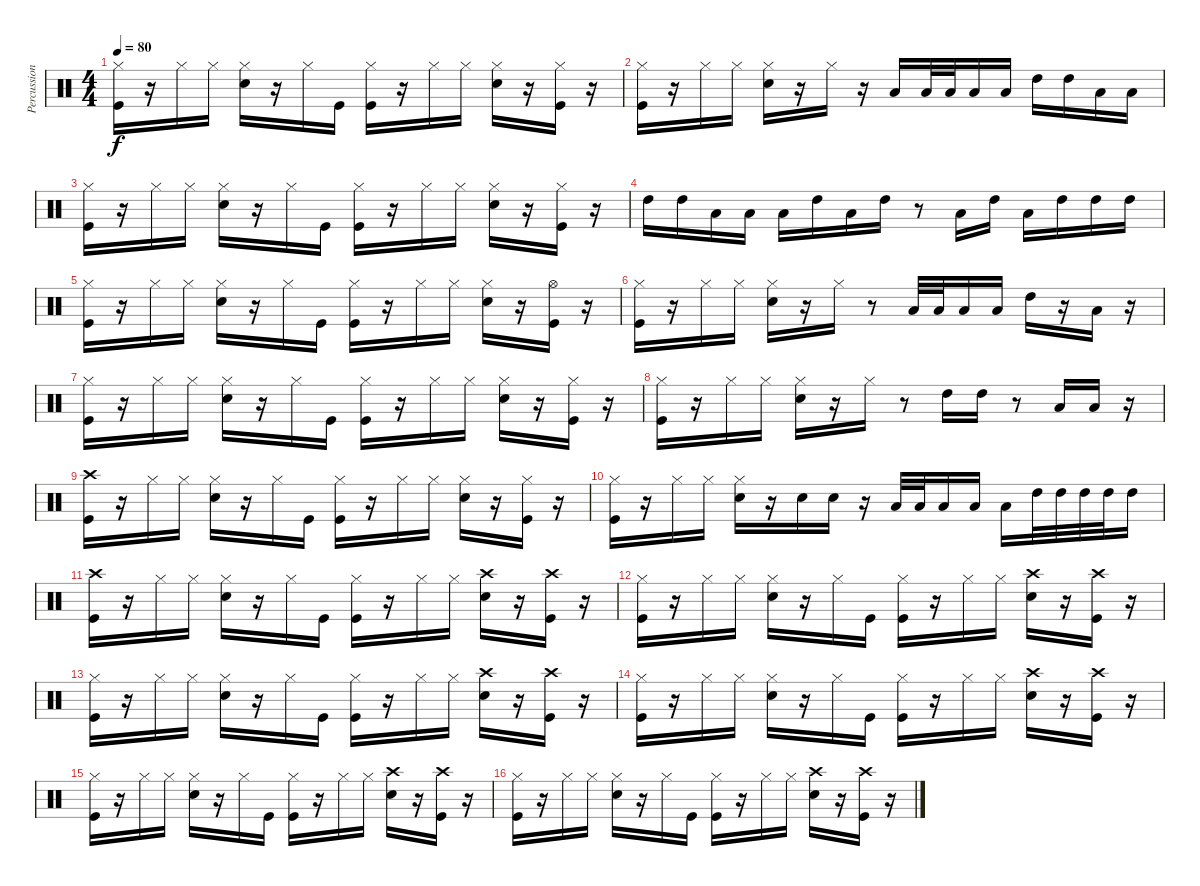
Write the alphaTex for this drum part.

\track ("Percussion" "Percussion") {instrument percussion}
\staff {score}
\articulation defaults
\ts (4 4)
\tempo 80
\clef neutral
\ks c
("Kick (hit)" "Hi-Hat (closed)").16{dy f} r.16 "Hi-Hat (closed)".16 "Hi-Hat (closed)".16 ("Snare (hit) 2" "Hi-Hat (closed)").16 r.16 "Hi-Hat (closed)".16 "Kick (hit)".16 ("Kick (hit)" "Hi-Hat (closed)").16 r.16 "Hi-Hat (closed)".16 "Hi-Hat (closed)".16 ("Snare (hit) 2" "Hi-Hat (closed)").16 r.16 ("Kick (hit)" "Hi-Hat (closed)").16 r.16 |
("Kick (hit)" "Hi-Hat (closed)").16 r.16 "Hi-Hat (closed)".16 "Hi-Hat (closed)".16 ("Snare (hit) 2" "Hi-Hat (closed)").16 r.16 "Hi-Hat (closed)".16 r.16 "Low Floor Tom (hit)".16 "Low Floor Tom (hit)".32 "Low Floor Tom (hit)".32 "Low Floor Tom (hit)".16 "Low Floor Tom (hit)".16 "High Tom (hit)".16 "High Tom (hit)".16 "Low Floor Tom (hit)".16 "Low Floor Tom (hit)".16 |
("Kick (hit)" "Hi-Hat (closed)").16 r.16 "Hi-Hat (closed)".16 "Hi-Hat (closed)".16 ("Snare (hit) 2" "Hi-Hat (closed)").16 r.16 "Hi-Hat (closed)".16 "Kick (hit)".16 ("Kick (hit)" "Hi-Hat (closed)").16 r.16 "Hi-Hat (closed)".16 "Hi-Hat (closed)".16 ("Snare (hit) 2" "Hi-Hat (closed)").16 r.16 ("Kick (hit)" "Hi-Hat (closed)").16 r.16 |
"High Tom (hit)".16 "High Tom (hit)".16 "Low Tom (hit)".16 "Low Floor Tom (hit)".16 "Low Floor Tom (hit)".16 "High Tom (hit)".16 "Low Floor Tom (hit)".16 "High Tom (hit)".16 r.8 "Low Floor Tom (hit)".16 "High Tom (hit)".16 "Low Floor Tom (hit)".16 "High Tom (hit)".16 "High Tom (hit)".16 "High Tom (hit)".16 |
("Kick (hit)" "Hi-Hat (closed)").16 r.16 "Hi-Hat (closed)".16 "Hi-Hat (closed)".16 ("Snare (hit) 2" "Hi-Hat (closed)").16 r.16 "Hi-Hat (closed)".16 "Kick (hit)".16 ("Kick (hit)" "Hi-Hat (closed)").16 r.16 "Hi-Hat (closed)".16 "Hi-Hat (closed)".16 ("Snare (hit) 2" "Hi-Hat (closed)").16 r.16 ("Kick (hit)" "Hi-Hat (open)").16 r.16 |
("Kick (hit)" "Hi-Hat (closed)").16 r.16 "Hi-Hat (closed)".16 "Hi-Hat (closed)".16 ("Snare (hit) 2" "Hi-Hat (closed)").16 r.16 "Hi-Hat (closed)".16 r.8 "Low Floor Tom (hit)".32 "Low Floor Tom (hit)".32 "Low Floor Tom (hit)".16 "Low Floor Tom (hit)".16 "High Tom (hit)".16 r.16 "Low Floor Tom (hit)".16 r.16 |
("Kick (hit)" "Hi-Hat (closed)").16 r.16 "Hi-Hat (closed)".16 "Hi-Hat (closed)".16 ("Snare (hit) 2" "Hi-Hat (closed)").16 r.16 "Hi-Hat (closed)".16 "Kick (hit)".16 ("Kick (hit)" "Hi-Hat (closed)").16 r.16 "Hi-Hat (closed)".16 "Hi-Hat (closed)".16 ("Snare (hit) 2" "Hi-Hat (closed)").16 r.16 ("Kick (hit)" "Hi-Hat (closed)").16 r.16 |
("Kick (hit)" "Hi-Hat (closed)").16 r.16 "Hi-Hat (closed)".16 "Hi-Hat (closed)".16 ("Snare (hit) 2" "Hi-Hat (closed)").16 r.16 "Hi-Hat (closed)".16 r.8 "High Tom (hit)".16 "High Tom (hit)".16 r.8 "Low Floor Tom (hit)".16 "Low Floor Tom (hit)".16 r.16 |
("Kick (hit)" "Crash high (hit)").16 r.16 "Hi-Hat (closed)".16 "Hi-Hat (closed)".16 ("Snare (hit) 2" "Hi-Hat (closed)").16 r.16 "Hi-Hat (closed)".16 "Kick (hit)".16 ("Kick (hit)" "Hi-Hat (closed)").16 r.16 "Hi-Hat (closed)".16 "Hi-Hat (closed)".16 ("Snare (hit) 2" "Hi-Hat (closed)").16 r.16 ("Kick (hit)" "Hi-Hat (closed)").16 r.16 |
("Kick (hit)" "Hi-Hat (closed)").16 r.16 "Hi-Hat (closed)".16 "Hi-Hat (closed)".16 ("Snare (hit) 2" "Hi-Hat (closed)").16 r.16 "Snare (hit) 2".16 "Snare (hit) 2".16 r.16 "Low Floor Tom (hit)".32 "Low Floor Tom (hit)".32 "Low Floor Tom (hit)".16 "Low Floor Tom (hit)".16 "Low Floor Tom (hit)".16 "High Tom (hit)".32 "High Tom (hit)".32 "High Tom (hit)".32 "High Tom (hit)".32 "High Tom (hit)".16 |
("Kick (hit)" "Crash high (hit)").16 r.16 "Hi-Hat (closed)".16 "Hi-Hat (closed)".16 ("Snare (hit) 2" "Hi-Hat (closed)").16 r.16 "Hi-Hat (closed)".16 "Kick (hit)".16 ("Kick (hit)" "Hi-Hat (closed)").16 r.16 "Hi-Hat (closed)".16 "Hi-Hat (closed)".16 ("Crash high (hit)" "Snare (hit) 2").16 r.16 ("Kick (hit)" "Crash high (hit)").16 r.16 |
("Kick (hit)" "Hi-Hat (closed)").16 r.16 "Hi-Hat (closed)".16 "Hi-Hat (closed)".16 ("Snare (hit) 2" "Hi-Hat (closed)").16 r.16 "Hi-Hat (closed)".16 "Kick (hit)".16 ("Kick (hit)" "Hi-Hat (closed)").16 r.16 "Hi-Hat (closed)".16 "Hi-Hat (closed)".16 ("Crash high (hit)" "Snare (hit) 2").16 r.16 ("Kick (hit)" "Crash high (hit)").16 r.16 |
("Kick (hit)" "Hi-Hat (closed)").16 r.16 "Hi-Hat (closed)".16 "Hi-Hat (closed)".16 ("Snare (hit) 2" "Hi-Hat (closed)").16 r.16 "Hi-Hat (closed)".16 "Kick (hit)".16 ("Kick (hit)" "Hi-Hat (closed)").16 r.16 "Hi-Hat (closed)".16 "Hi-Hat (closed)".16 ("Crash high (hit)" "Snare (hit) 2").16 r.16 ("Kick (hit)" "Crash high (hit)").16 r.16 |
("Kick (hit)" "Hi-Hat (closed)").16 r.16 "Hi-Hat (closed)".16 "Hi-Hat (closed)".16 ("Snare (hit) 2" "Hi-Hat (closed)").16 r.16 "Hi-Hat (closed)".16 "Kick (hit)".16 ("Kick (hit)" "Hi-Hat (closed)").16 r.16 "Hi-Hat (closed)".16 "Hi-Hat (closed)".16 ("Crash high (hit)" "Snare (hit) 2").16 r.16 ("Kick (hit)" "Crash high (hit)").16 r.16 |
("Kick (hit)" "Hi-Hat (closed)").16 r.16 "Hi-Hat (closed)".16 "Hi-Hat (closed)".16 ("Snare (hit) 2" "Hi-Hat (closed)").16 r.16 "Hi-Hat (closed)".16 "Kick (hit)".16 ("Kick (hit)" "Hi-Hat (closed)").16 r.16 "Hi-Hat (closed)".16 "Hi-Hat (closed)".16 ("Crash high (hit)" "Snare (hit) 2").16 r.16 ("Kick (hit)" "Crash high (hit)").16 r.16 |
("Kick (hit)" "Hi-Hat (closed)").16 r.16 "Hi-Hat (closed)".16 "Hi-Hat (closed)".16 ("Snare (hit) 2" "Hi-Hat (closed)").16 r.16 "Hi-Hat (closed)".16 "Kick (hit)".16 ("Kick (hit)" "Hi-Hat (closed)").16 r.16 "Hi-Hat (closed)".16 "Hi-Hat (closed)".16 ("Crash high (hit)" "Snare (hit) 2").16 r.16 ("Kick (hit)" "Crash high (hit)").16 r.16
